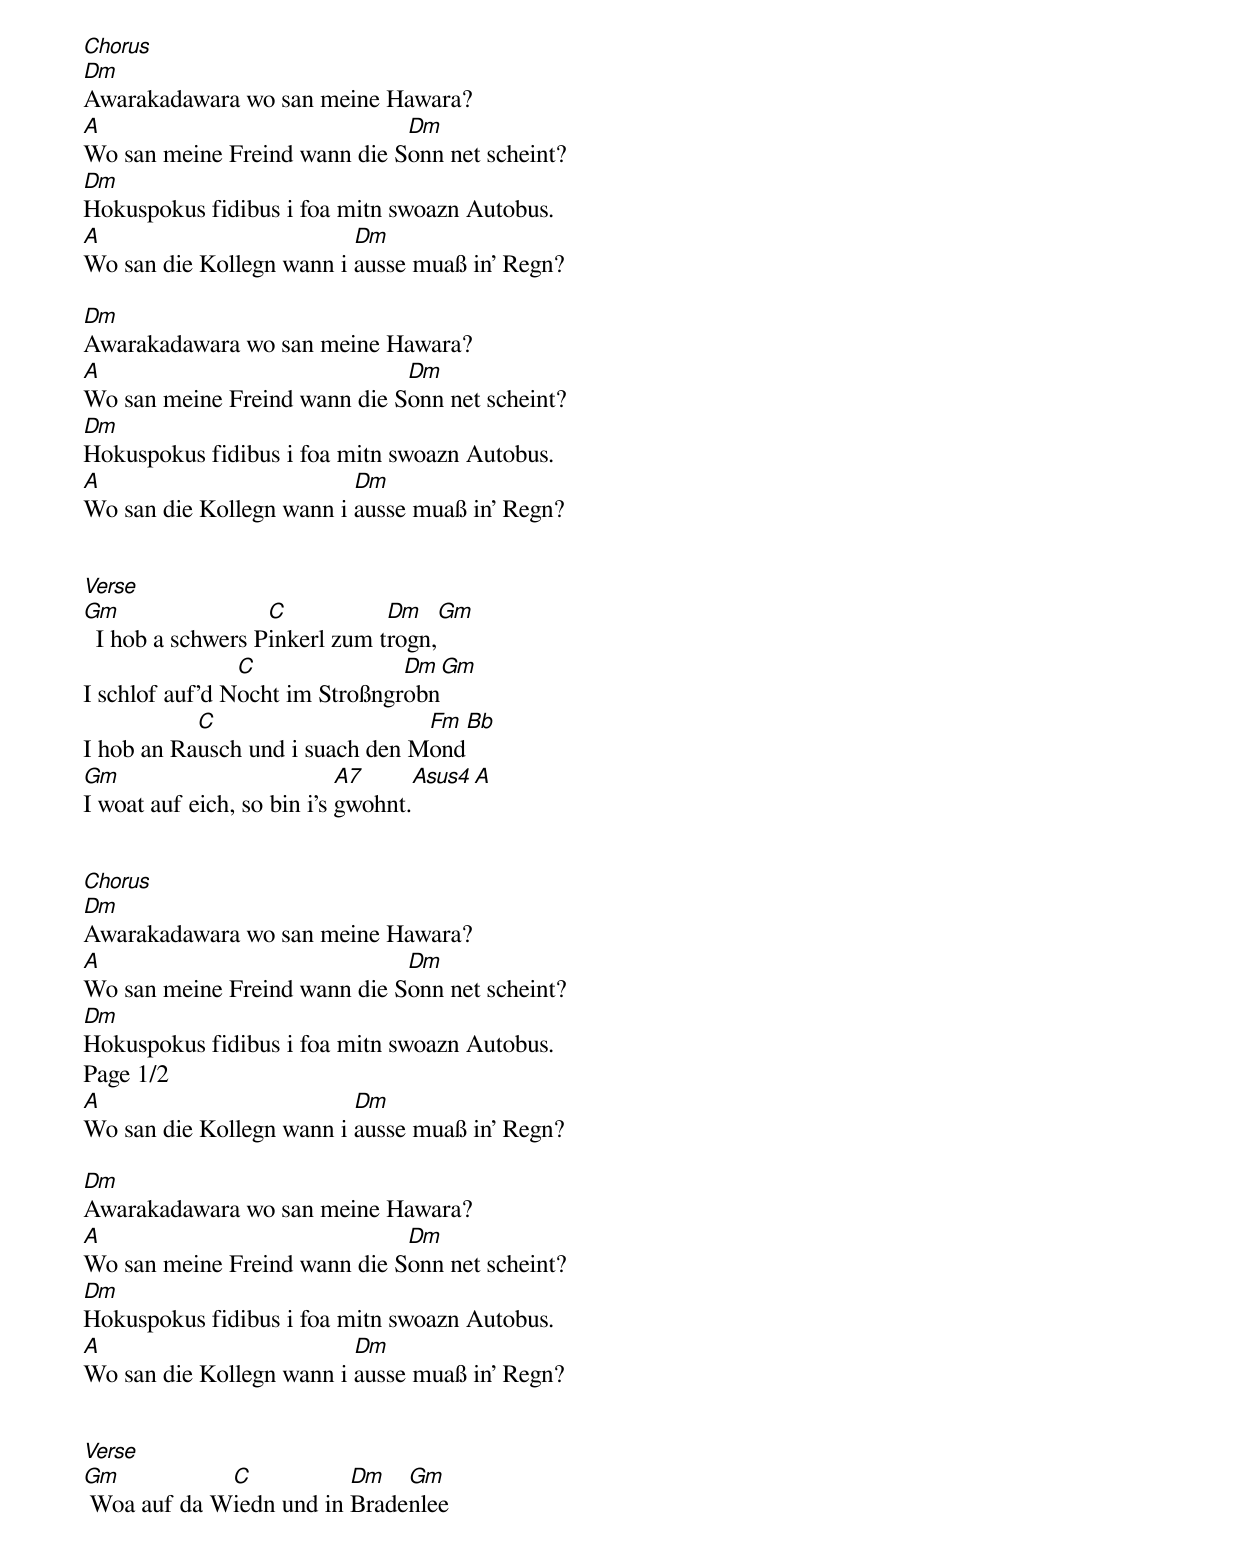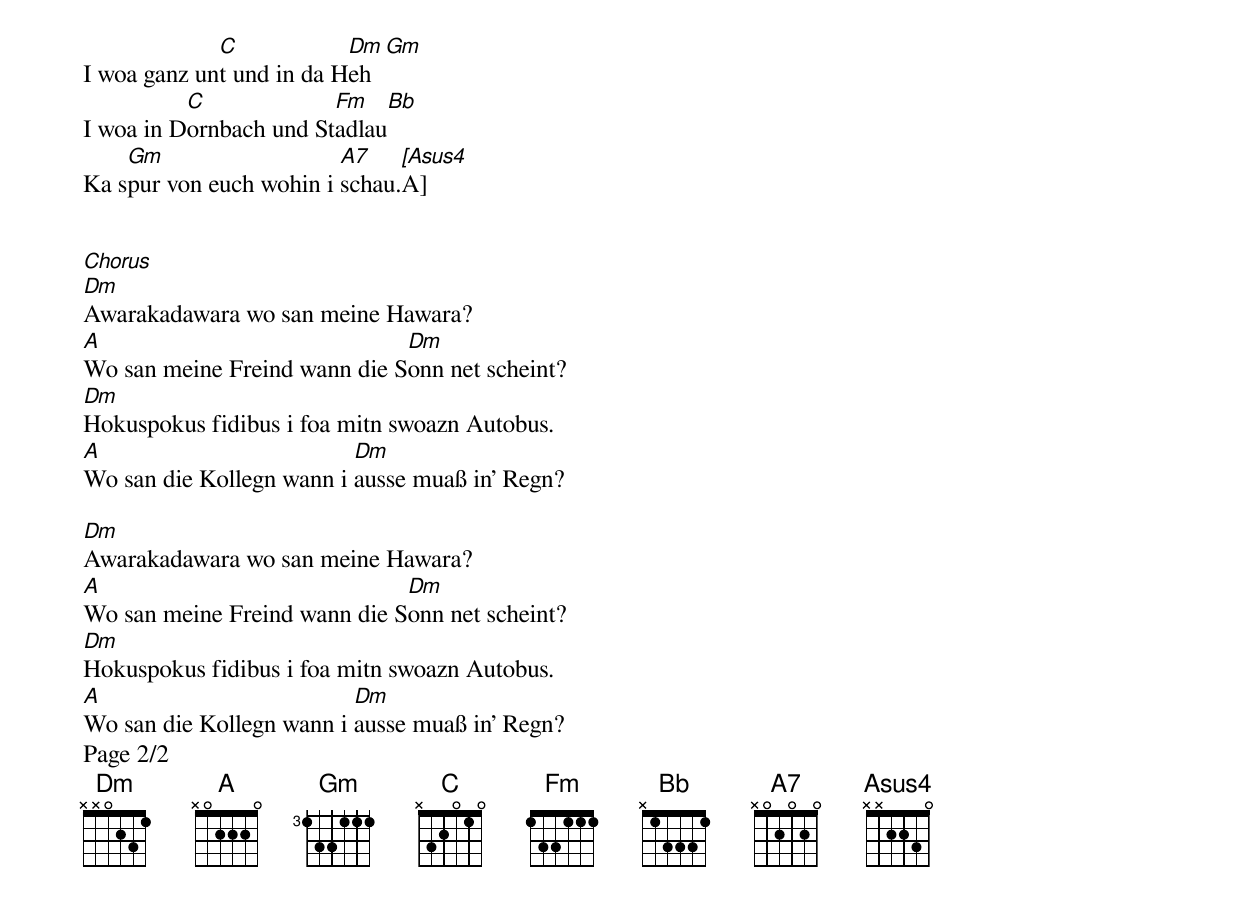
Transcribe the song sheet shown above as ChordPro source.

[Chorus]
[Dm]Awarakadawara wo san meine Hawara?
[A]Wo san meine Freind wann die S[Dm]onn net scheint?
[Dm]Hokuspokus fidibus i foa mitn swoazn Autobus.
[A]Wo san die Kollegn wann i [Dm]ausse muaß in' Regn?

[Dm]Awarakadawara wo san meine Hawara?
[A]Wo san meine Freind wann die S[Dm]onn net scheint?
[Dm]Hokuspokus fidibus i foa mitn swoazn Autobus.
[A]Wo san die Kollegn wann i [Dm]ausse muaß in' Regn?


[Verse]
[Gm]  I hob a schwers P[C]inkerl zum t[Dm]rogn,[Gm]
I schlof auf'd N[C]ocht im Stroßngr[Dm]obn[Gm]
I hob an Ra[C]usch und i suach den M[Fm]ond[Bb]
[Gm]I woat auf eich, so bin i's [A7]gwohnt.[Asus4][A]


[Chorus]
[Dm]Awarakadawara wo san meine Hawara?
[A]Wo san meine Freind wann die S[Dm]onn net scheint?
[Dm]Hokuspokus fidibus i foa mitn swoazn Autobus.
Page 1/2
[A]Wo san die Kollegn wann i [Dm]ausse muaß in' Regn?

[Dm]Awarakadawara wo san meine Hawara?
[A]Wo san meine Freind wann die S[Dm]onn net scheint?
[Dm]Hokuspokus fidibus i foa mitn swoazn Autobus.
[A]Wo san die Kollegn wann i [Dm]ausse muaß in' Regn?


[Verse]
[Gm] Woa auf da W[C]iedn und in [Dm]Brade[Gm]nlee
I woa ganz un[C]t und in da H[Dm]eh[Gm]
I woa in D[C]ornbach und St[Fm]adlau[Bb]
Ka s[Gm]pur von euch wohin i [A7]schau.[[Asus4]A]


[Chorus]
[Dm]Awarakadawara wo san meine Hawara?
[A]Wo san meine Freind wann die S[Dm]onn net scheint?
[Dm]Hokuspokus fidibus i foa mitn swoazn Autobus.
[A]Wo san die Kollegn wann i [Dm]ausse muaß in' Regn?

[Dm]Awarakadawara wo san meine Hawara?
[A]Wo san meine Freind wann die S[Dm]onn net scheint?
[Dm]Hokuspokus fidibus i foa mitn swoazn Autobus.
[A]Wo san die Kollegn wann i [Dm]ausse muaß in' Regn?
Page 2/2
